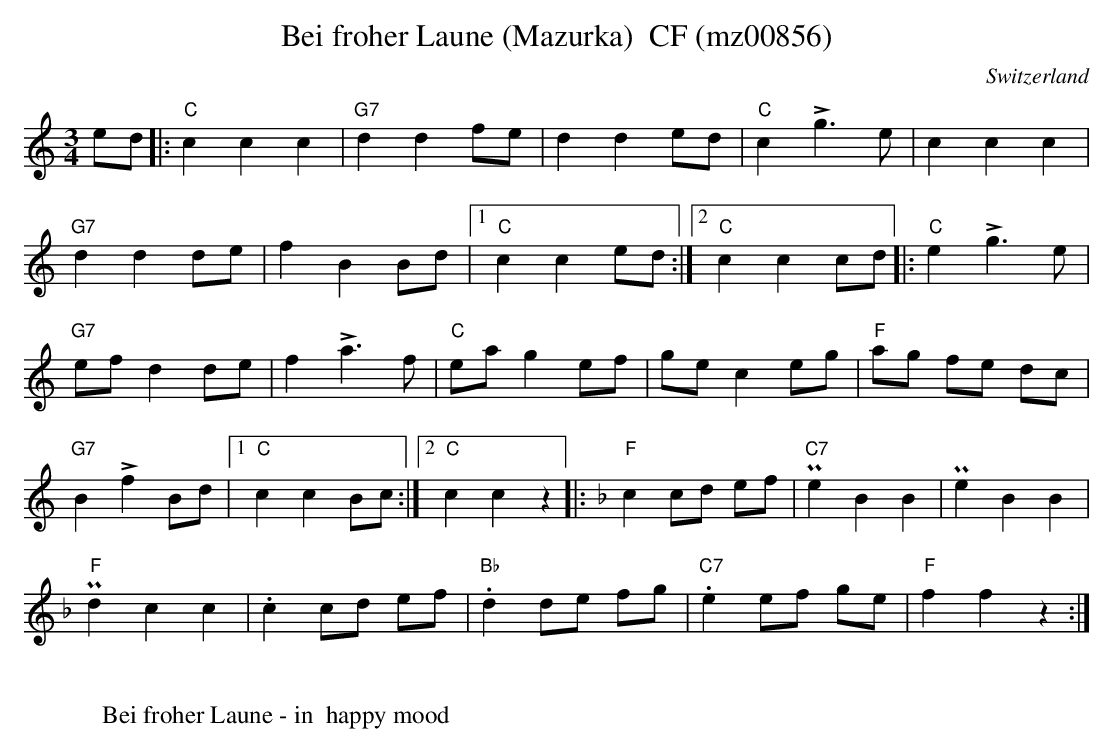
X:1
T:Bei froher Laune (Mazurka)  CF (mz00856)
O:Switzerland
M:3/4
L:1/8
K:C major
ed |: "C"c2c2c2 | "G7"d2d2fe | d2d2 ed | "C"c2!>!g3e | c2c2c2 |
"G7"d2d2de | f2B2Bd |1 "C"c2c2ed :|2 "C"c2c2cd |: "C"e2!>!g3e |
"G7"efd2de | f2!>!a3f | "C"eag2ef | gec2eg | "F"ag fe dc |
"G7"B2!>!f2Bd |1 "C"c2c2Bc :|2 "C"c2c2z2 |: [K:F] "F"c2cd ef | "C7"Pe2B2B2 | Pe2B2B2 |
"F"Pd2c2c2 | .c2cd ef | "Bb".d2de fg | "C7".e2ef ge | "F"f2f2z2 :|
W:
W: Bei froher Laune - in  happy mood
